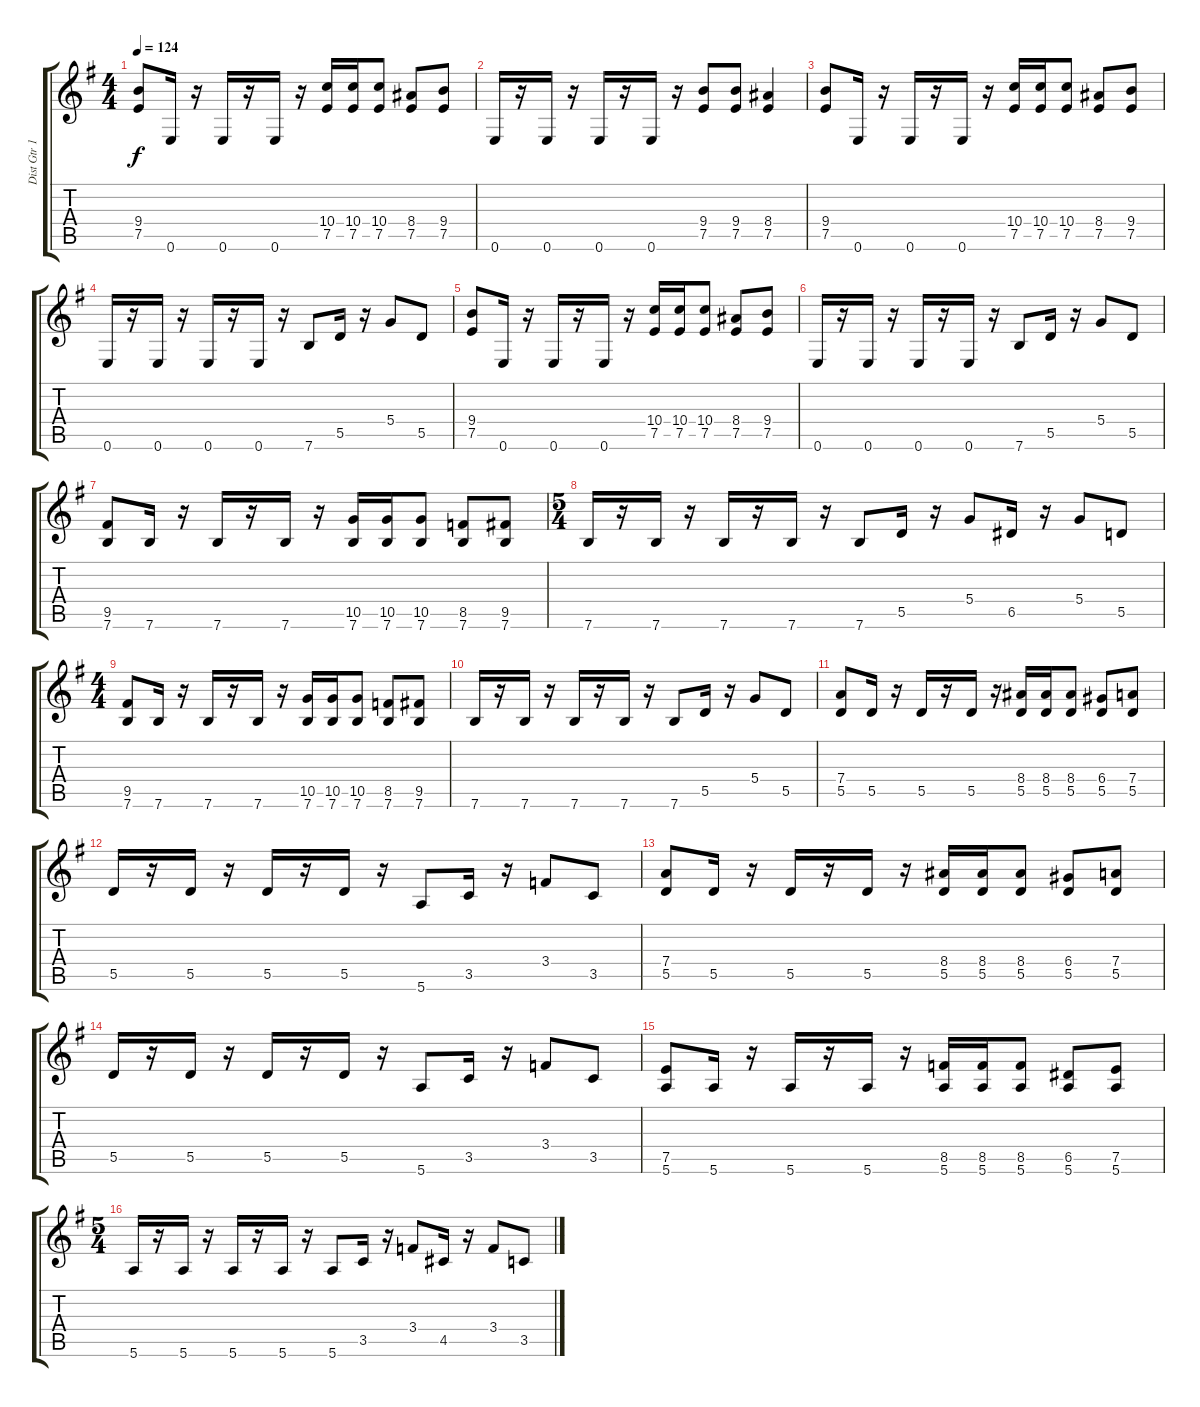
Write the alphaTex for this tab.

\track ("Dist Gtr 1" "Dist Gtr 1") {instrument distortionguitar}
\staff {score tabs}
\tuning (E4 B3 G3 D3 A2 E2) {hide}
\ts (4 4)
\tempo 124
\clef g2
\ks g
(9.4 7.5).8{dy f} 0.6.16 r.16 0.6.16 r.16 0.6.16 r.16 (10.4 7.5).16 (10.4 7.5).16 (10.4 7.5).8 (8.4 7.5).8 (9.4 7.5).8 |
0.6.16 r.16 0.6.16 r.16 0.6.16 r.16 0.6.16 r.16 (9.4 7.5).8 (9.4 7.5).8 (8.4 7.5).4 |
(9.4 7.5).8 0.6.16 r.16 0.6.16 r.16 0.6.16 r.16 (10.4 7.5).16 (10.4 7.5).16 (10.4 7.5).8 (8.4 7.5).8 (9.4 7.5).8 |
0.6.16 r.16 0.6.16 r.16 0.6.16 r.16 0.6.16 r.16 7.6.8 5.5.16 r.16 5.4.8 5.5.8 |
(9.4 7.5).8 0.6.16 r.16 0.6.16 r.16 0.6.16 r.16 (10.4 7.5).16 (10.4 7.5).16 (10.4 7.5).8 (8.4 7.5).8 (9.4 7.5).8 |
0.6.16 r.16 0.6.16 r.16 0.6.16 r.16 0.6.16 r.16 7.6.8 5.5.16 r.16 5.4.8 5.5.8 |
(9.5 7.6).8 7.6.16 r.16 7.6.16 r.16 7.6.16 r.16 (10.5 7.6).16 (10.5 7.6).16 (10.5 7.6).8 (8.5 7.6).8 (9.5 7.6).8 |
\ts (5 4)
7.6.16 r.16 7.6.16 r.16 7.6.16 r.16 7.6.16 r.16 7.6.8 5.5.16 r.16 5.4.8 6.5.16 r.16 5.4.8 5.5.8 |
\ts (4 4)
(9.5 7.6).8 7.6.16 r.16 7.6.16 r.16 7.6.16 r.16 (10.5 7.6).16 (10.5 7.6).16 (10.5 7.6).8 (8.5 7.6).8 (9.5 7.6).8 |
7.6.16 r.16 7.6.16 r.16 7.6.16 r.16 7.6.16 r.16 7.6.8 5.5.16 r.16 5.4.8 5.5.8 |
(7.4 5.5).8 5.5.16 r.16 5.5.16 r.16 5.5.16 r.16 (8.4 5.5).16 (8.4 5.5).16 (8.4 5.5).8 (6.4 5.5).8 (7.4 5.5).8 |
5.5.16 r.16 5.5.16 r.16 5.5.16 r.16 5.5.16 r.16 5.6.8 3.5.16 r.16 3.4.8 3.5.8 |
(7.4 5.5).8 5.5.16 r.16 5.5.16 r.16 5.5.16 r.16 (8.4 5.5).16 (8.4 5.5).16 (8.4 5.5).8 (6.4 5.5).8 (7.4 5.5).8 |
5.5.16 r.16 5.5.16 r.16 5.5.16 r.16 5.5.16 r.16 5.6.8 3.5.16 r.16 3.4.8 3.5.8 |
(7.5 5.6).8 5.6.16 r.16 5.6.16 r.16 5.6.16 r.16 (8.5 5.6).16 (8.5 5.6).16 (8.5 5.6).8 (6.5 5.6).8 (7.5 5.6).8 |
\ts (5 4)
5.6.16 r.16 5.6.16 r.16 5.6.16 r.16 5.6.16 r.16 5.6.8 3.5.16 r.16 3.4.8 4.5.16 r.16 3.4.8 3.5.8
